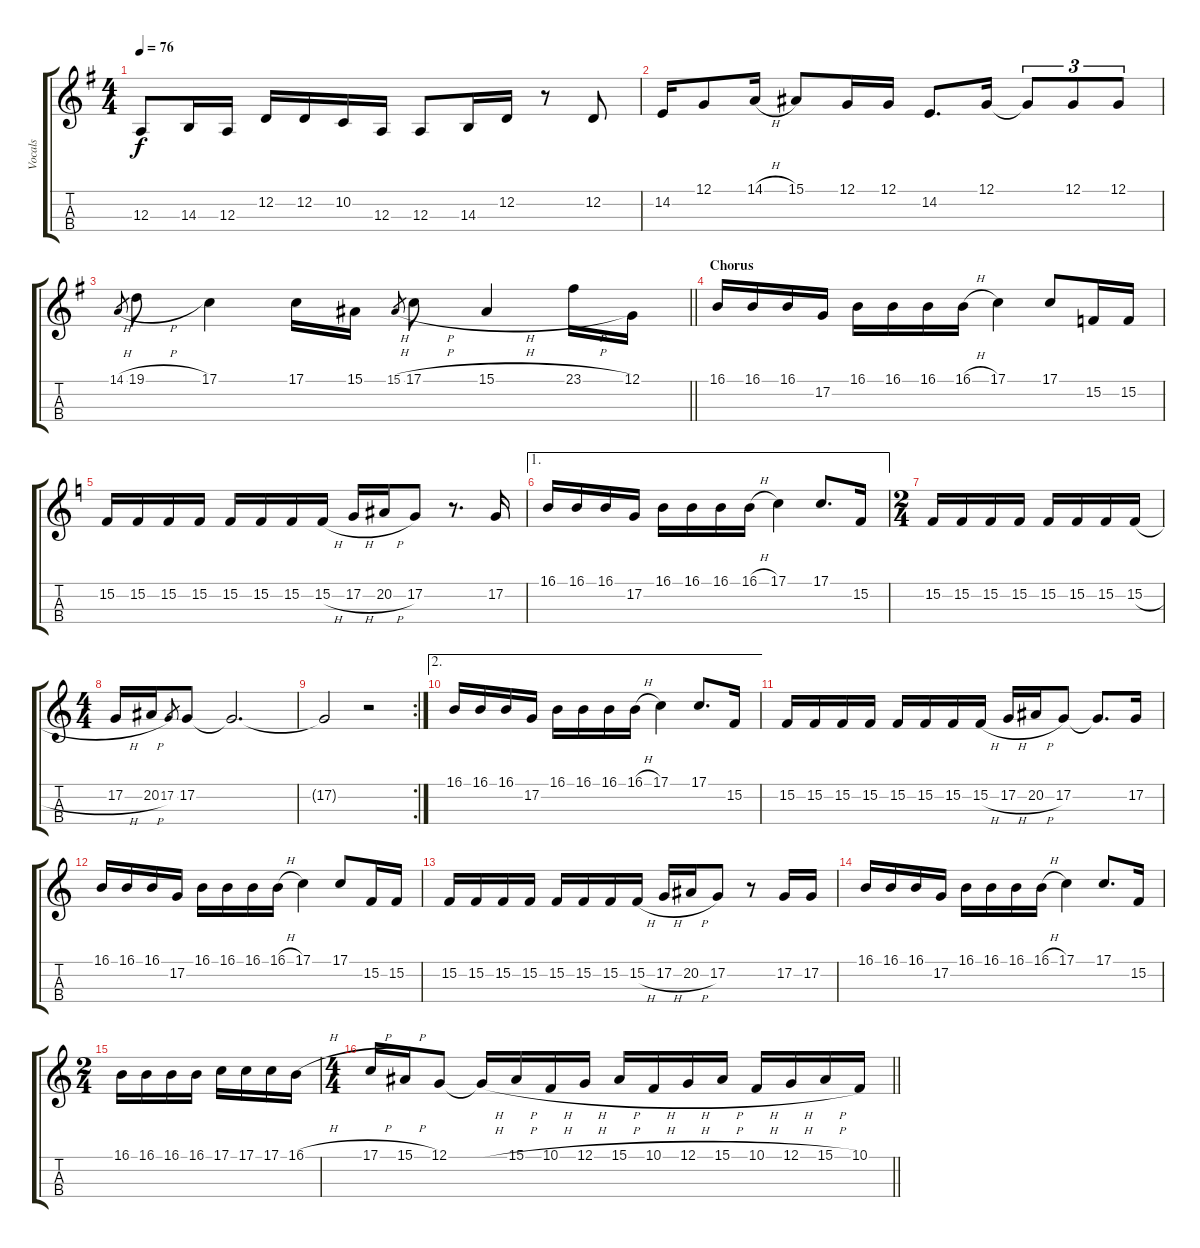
\track ("Vocals" "Vocals") {instrument synthvoice}
\staff {score tabs}
\tuning (G3 D3 A2 E2) {hide}
\ts (4 4)
\tempo 76
\clef g2
\ks g
12.3.8{dy f} 14.3.16 12.3.16 12.2.16 12.2.16 10.2.16 12.3.16 12.3.8 14.3.16 12.2.16 r.8 12.2.8 |
14.2.16 12.1.8 14.1{h}.16 15.1.8 12.1.16 12.1.16 14.2.8{d} 12.1.16 12.1{t}.8{tu (3 2)} 12.1.8{tu (3 2)} 12.1.8{tu (3 2)} |
\barLineRight lightlight
14.1{h}.8{gr} 19.1{h}.8 17.1.4 17.1.16 15.1.16 15.1{h}.8{gr} 17.1{h}.8 15.1{h}.4 23.1{h}.16 12.1.16 |
\section ("" "Chorus")
16.1.16 16.1.16 16.1.16 17.2.16 16.1.16 16.1.16 16.1.16 16.1{h}.16 17.1.4 17.1.8 15.2.16 15.2.16 |
\ks c
15.2.16 15.2.16 15.2.16 15.2.16 15.2.16 15.2.16 15.2.16 15.2{h}.16 17.2{h}.16 20.2{h}.16 17.2.8 r.8{d} 17.2.16 |
\ae 1
16.1.16 16.1.16 16.1.16 17.2.16 16.1.16 16.1.16 16.1.16 16.1{h}.16 17.1.4 17.1.8{d} 15.2.16 |
\ts (2 4)
15.2.16 15.2.16 15.2.16 15.2.16 15.2.16 15.2.16 15.2.16 15.2{h}.16 |
\ts (4 4)
17.2{h}.16 20.2{h}.16 17.2.8{gr} 17.2.8 17.2{t}.2{d} |
\rc 2
17.2{t}.2 r.2 |
\ae 2
16.1.16 16.1.16 16.1.16 17.2.16 16.1.16 16.1.16 16.1.16 16.1{h}.16 17.1.4 17.1.8{d} 15.2.16 |
15.2.16 15.2.16 15.2.16 15.2.16 15.2.16 15.2.16 15.2.16 15.2{h}.16 17.2{h}.16 20.2{h}.16 17.2.8 17.2{t}.8{d} 17.2.16 |
16.1.16 16.1.16 16.1.16 17.2.16 16.1.16 16.1.16 16.1.16 16.1{h}.16 17.1.4 17.1.8 15.2.16 15.2.16 |
15.2.16 15.2.16 15.2.16 15.2.16 15.2.16 15.2.16 15.2.16 15.2{h}.16 17.2{h}.16 20.2{h}.16 17.2.8 r.8 17.2.16 17.2.16 |
16.1.16 16.1.16 16.1.16 17.2.16 16.1.16 16.1.16 16.1.16 16.1{h}.16 17.1.4 17.1.8{d} 15.2.16 |
\ts (2 4)
16.1.16 16.1.16 16.1.16 16.1.16 17.1.16 17.1.16 17.1.16 16.1{h}.16 |
\ts (4 4)
\barLineRight lightlight
17.1{h}.16 15.1{h}.16 12.1.8 12.1{h t}.16 15.1{h}.16 10.1{h}.16 12.1{h}.16 15.1{h}.16 10.1{h}.16 12.1{h}.16 15.1{h}.16 10.1{h}.16 12.1{h}.16 15.1{h}.16 10.1{h}.16
